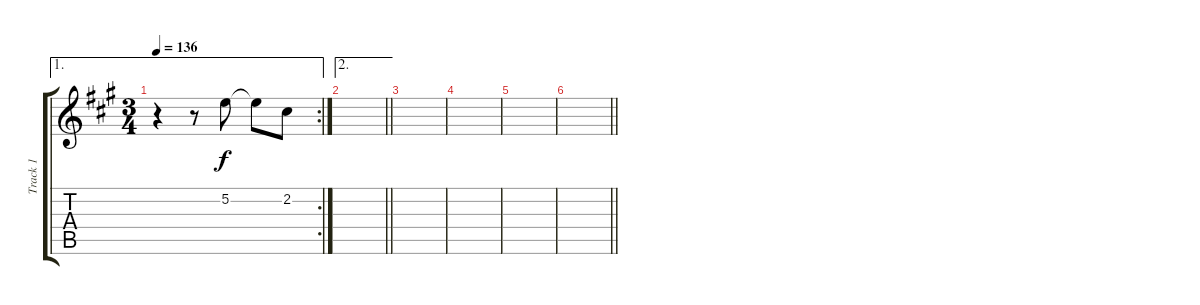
\track ("Track 1" "Track 1") {instrument electricguitarjazz}
\staff {score tabs}
\tuning (E4 B3 G3 D3 A2 E2) {hide}
\ae 1
\rc 2
\ts (3 4)
\tempo 136
\clef g2
\ks a
r.4{dy mp} r.8 5.2.8{dy f} 5.2{t}.8 2.2.8 |
\ae 2
\barLineRight lightlight
|
|
|
|
\barLineRight lightlight
